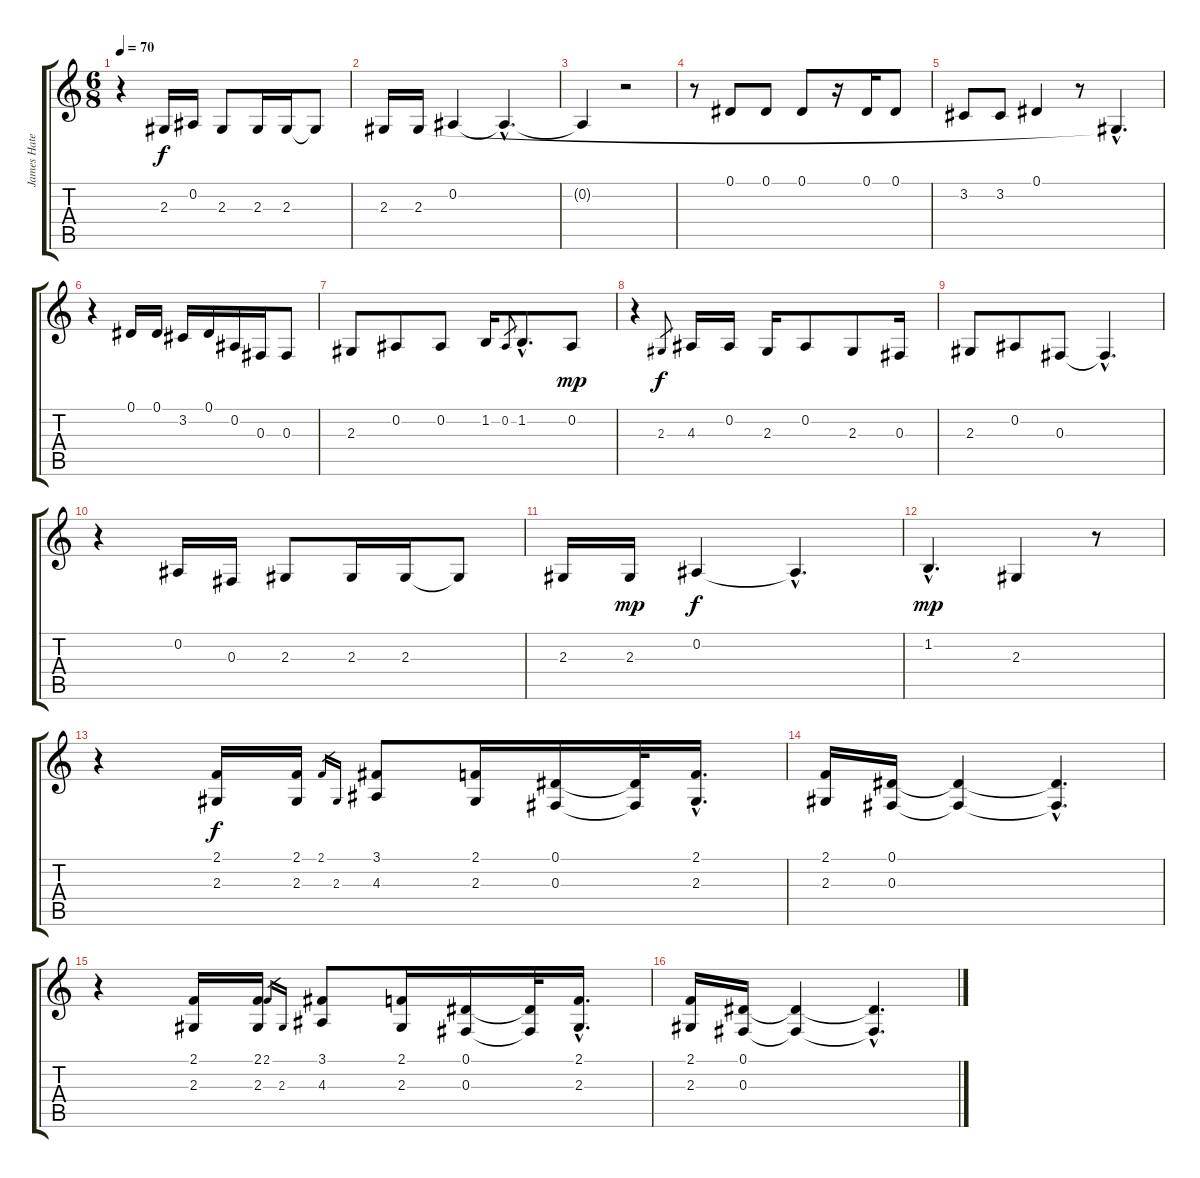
\track ("James Hatefild - Voice" "James Hate") {instrument cello}
\staff {score tabs}
\tuning (Eb4 Bb3 Gb3 Db3 Ab2 Eb2) {hide}
\ts (6 8)
\tempo 70
\clef g2
\ks c
r.4{dy f} 2.3.16 0.2.16 2.3.8 2.3.16 2.3.16 2.3{t}.8 |
2.3.16 2.3.16 0.2.4 0.2{hac t}.4{d} |
0.2{t}.4 r.2 |
r.8 0.1.8 0.1.8 0.1.8 r.16 0.1.16 0.1.8 |
3.2.8 3.2.8 0.1.4 r.8 2.3{hac t}.4{d} |
r.4 0.1.16 0.1.16 3.2.16 0.1.16 0.2.16 0.3.16 0.3.8 |
2.3.8 0.2.8 0.2.8 1.2.16 0.2.8{gr} 1.2{hac}.8{d} 0.2.8{dy mp} |
r.4 2.3.8{gr dy f} 4.3.16 0.2.16 2.3.16 0.2.8 2.3.8 0.3.16 |
2.3.8 0.2.8 0.3.8 0.3{hac t}.4{d} |
r.4 0.2.16 0.3.16 2.3.8 2.3.16 2.3.16 2.3{t}.8 |
2.3.16 2.3.16{dy mp} 0.2.4{dy f} 0.2{hac t}.4{d} |
1.2{hac}.4{d dy mp} 2.3.4 r.8 |
r.4 (2.1 2.3).16{dy f} (2.1 2.3).16 2.1.16{gr} 2.3.16{gr} (3.1 4.3).8 (2.1 2.3).16 (0.1 0.3).16 (0.1{t} 0.3{t}).32 (2.1{hac} 2.3{hac}).16{d} |
(2.1 2.3).16 (0.1 0.3).16 (0.1{t} 0.3{t}).4 (0.1{hac t} 0.3{hac t}).4{d} |
r.4 (2.1 2.3).16 (2.1 2.3).16 2.1.16{gr} 2.3.16{gr} (3.1 4.3).8 (2.1 2.3).16 (0.1 0.3).16 (0.1{t} 0.3{t}).32 (2.1{hac} 2.3{hac}).16{d} |
(2.1 2.3).16 (0.1 0.3).16 (0.1{t} 0.3{t}).4 (0.1{hac t} 0.3{hac t}).4{d}
